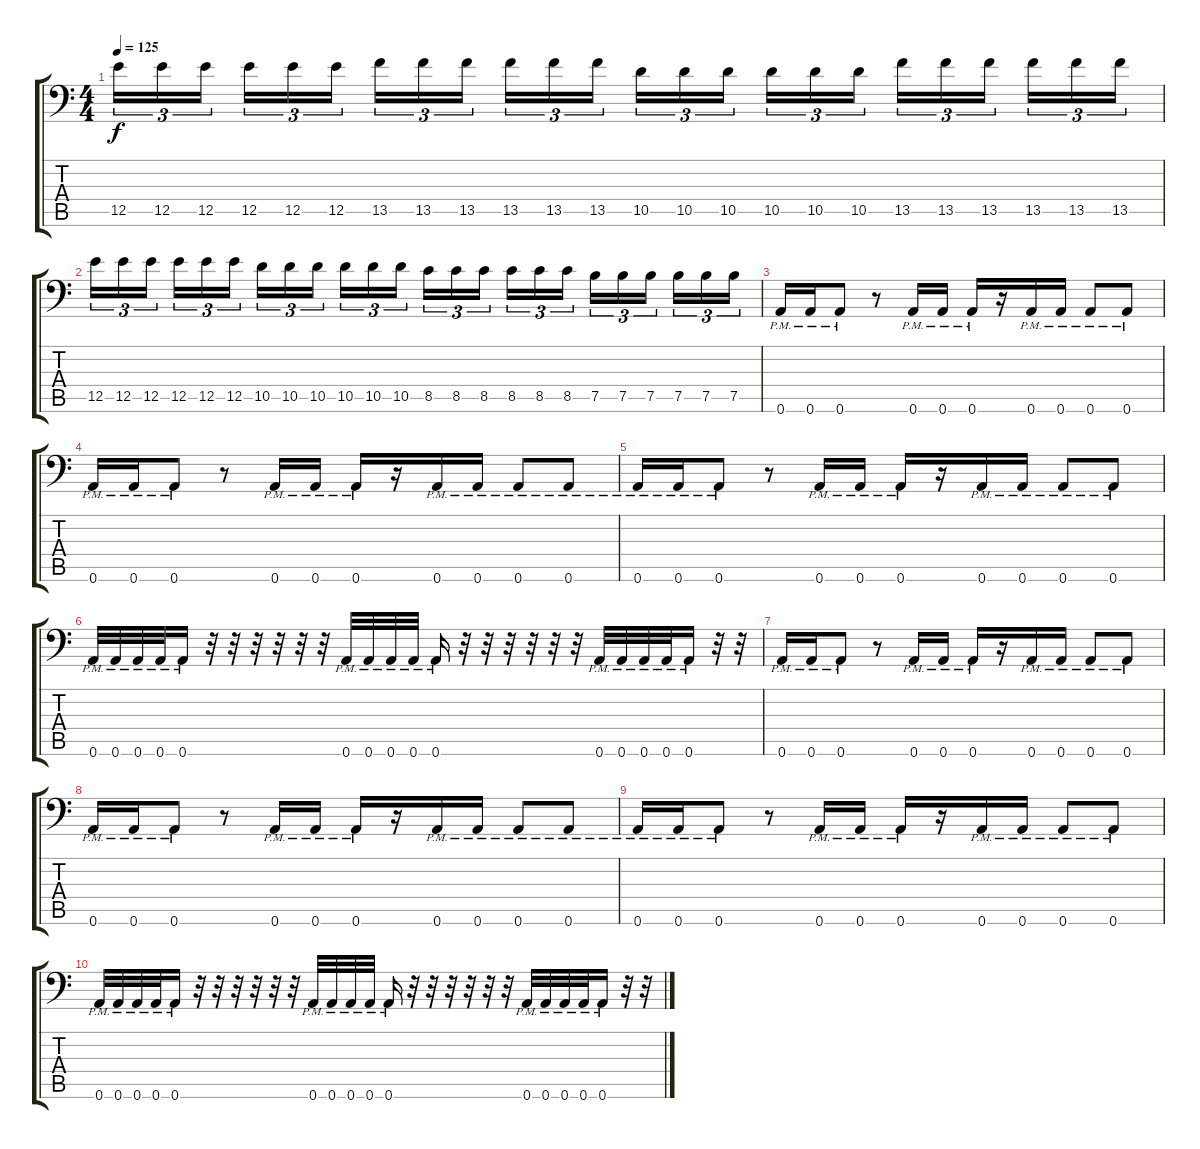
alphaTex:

\track (" " " ") {instrument distortionguitar}
\staff {score tabs}
\tuning (B3 Gb3 D3 A2 E2 A1) {hide}
\ts (4 4)
\tempo 125
\clef f4
\ks c
12.5.16{tu (3 2) dy f} 12.5.16{tu (3 2)} 12.5.16{tu (3 2) beam splitsecondary} 12.5.16{tu (3 2)} 12.5.16{tu (3 2)} 12.5.16{tu (3 2)} 13.5.16{tu (3 2)} 13.5.16{tu (3 2)} 13.5.16{tu (3 2) beam splitsecondary} 13.5.16{tu (3 2)} 13.5.16{tu (3 2)} 13.5.16{tu (3 2)} 10.5.16{tu (3 2)} 10.5.16{tu (3 2)} 10.5.16{tu (3 2) beam splitsecondary} 10.5.16{tu (3 2)} 10.5.16{tu (3 2)} 10.5.16{tu (3 2)} 13.5.16{tu (3 2)} 13.5.16{tu (3 2)} 13.5.16{tu (3 2) beam splitsecondary} 13.5.16{tu (3 2)} 13.5.16{tu (3 2)} 13.5.16{tu (3 2)} |
12.5.16{tu (3 2)} 12.5.16{tu (3 2)} 12.5.16{tu (3 2) beam splitsecondary} 12.5.16{tu (3 2)} 12.5.16{tu (3 2)} 12.5.16{tu (3 2)} 10.5.16{tu (3 2)} 10.5.16{tu (3 2)} 10.5.16{tu (3 2) beam splitsecondary} 10.5.16{tu (3 2)} 10.5.16{tu (3 2)} 10.5.16{tu (3 2)} 8.5.16{tu (3 2)} 8.5.16{tu (3 2)} 8.5.16{tu (3 2) beam splitsecondary} 8.5.16{tu (3 2)} 8.5.16{tu (3 2)} 8.5.16{tu (3 2)} 7.5.16{tu (3 2)} 7.5.16{tu (3 2)} 7.5.16{tu (3 2) beam splitsecondary} 7.5.16{tu (3 2)} 7.5.16{tu (3 2)} 7.5.16{tu (3 2)} |
0.6{pm}.16 0.6{pm}.16 0.6{pm}.8 r.8 0.6{pm}.16 0.6{pm}.16 0.6{pm}.16 r.16 0.6{pm}.16 0.6{pm}.16 0.6{pm}.8 0.6{pm}.8 |
0.6{pm}.16 0.6{pm}.16 0.6{pm}.8 r.8 0.6{pm}.16 0.6{pm}.16 0.6{pm}.16 r.16 0.6{pm}.16 0.6{pm}.16 0.6{pm}.8 0.6{pm}.8 |
0.6{pm}.16 0.6{pm}.16 0.6{pm}.8 r.8 0.6{pm}.16 0.6{pm}.16 0.6{pm}.16 r.16 0.6{pm}.16 0.6{pm}.16 0.6{pm}.8 0.6{pm}.8 |
0.6{pm}.32 0.6{pm}.32 0.6{pm}.32 0.6{pm}.32 0.6{pm}.16 r.32 r.32 r.32 r.32 r.32 r.32 0.6{pm}.32 0.6{pm}.32 0.6{pm}.32 0.6{pm}.32 0.6{pm}.16 r.32 r.32 r.32 r.32 r.32 r.32 0.6{pm}.32 0.6{pm}.32 0.6{pm}.32 0.6{pm}.32 0.6{pm}.16 r.32 r.32 |
0.6{pm}.16 0.6{pm}.16 0.6{pm}.8 r.8 0.6{pm}.16 0.6{pm}.16 0.6{pm}.16 r.16 0.6{pm}.16 0.6{pm}.16 0.6{pm}.8 0.6{pm}.8 |
0.6{pm}.16 0.6{pm}.16 0.6{pm}.8 r.8 0.6{pm}.16 0.6{pm}.16 0.6{pm}.16 r.16 0.6{pm}.16 0.6{pm}.16 0.6{pm}.8 0.6{pm}.8 |
0.6{pm}.16 0.6{pm}.16 0.6{pm}.8 r.8 0.6{pm}.16 0.6{pm}.16 0.6{pm}.16 r.16 0.6{pm}.16 0.6{pm}.16 0.6{pm}.8 0.6{pm}.8 |
0.6{pm}.32 0.6{pm}.32 0.6{pm}.32 0.6{pm}.32 0.6{pm}.16 r.32 r.32 r.32 r.32 r.32 r.32 0.6{pm}.32 0.6{pm}.32 0.6{pm}.32 0.6{pm}.32 0.6{pm}.16 r.32 r.32 r.32 r.32 r.32 r.32 0.6{pm}.32 0.6{pm}.32 0.6{pm}.32 0.6{pm}.32 0.6{pm}.16 r.32 r.32
